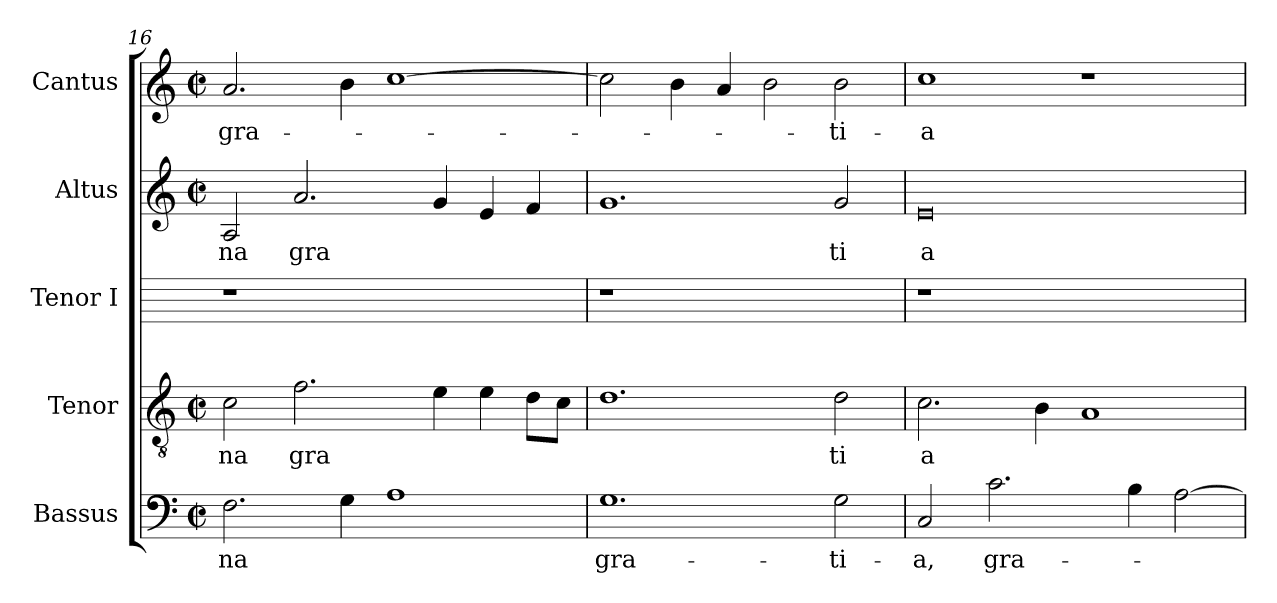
**kern	**text	**kern	**text	**kern	**kern	**text	**kern	**text
*part5	*part5	*part4	*part4	*part3	*part2	*part2	*part1	*part1
*staff5	*staff5	*staff4	*staff4	*staff3	*staff2	*staff2	*staff1	*staff1
*I"Bassus	*	*I"Tenor	*	*I"Tenor I	*I"Altus	*	*I"Cantus	*
*I'Bassus	*	*I'Tenor	*	*I'Tenor I	*I'Altus	*	*I'Cantus	*
*clefF4	*	*clefGv2	*	*	*clefG2	*	*clefG2	*
*M2/2	*	*M2/2	*	*	*M2/2	*	*M2/2	*
*met(c|)	*	*met(c|)	*	*	*met(c|)	*	*met(c|)	*
=16	=16	=16	=16	=16	=16	=16	=16	=16
!	!LO:LY:b:cj	!	!LO:LY:b:cj	!	!	!LO:LY:b:cj	!	!LO:LY:b
2.F\	-na	2c\	na	1r	2A/	na	2.a/	gra-
!	!	!	!LO:LY:b	!	!	!LO:LY:b	!	!
.	.	2.f\	gra	.	2.a/	gra	.	.
4G\	.	.	.	.	.	.	4b\	.
1A	.	.	.	1ryy	.	.	[>1cc	.
.	.	4e\	.	.	4g/	.	.	.
.	.	4e\	.	.	4e/	.	.	.
.	.	8d\L	.	.	4f/	.	.	.
.	.	8c\J	.	.	.	.	.	.
=17	=17	=17	=17	=17	=17	=17	=17	=17
!	!LO:LY:b:cj	!	!	!	!	!	!	!
1.G	gra-	1.d	.	1r	1.g	.	2cc\]	.
.	.	.	.	.	.	.	4b\	.
.	.	.	.	.	.	.	4a/	.
.	.	.	.	1ryy	.	.	2b\	.
!	!LO:LY:b:cj	!	!LO:LY:b:cj	!	!	!LO:LY:b:cj	!	!LO:LY:b:cj
2G\	-ti-	2d\	ti	.	2g/	ti	2b\	-ti-
=18	=18	=18	=18	=18	=18	=18	=18	=18
!	!LO:LY:b:cj	!	!LO:LY:b:cj	!	!	!LO:LY:b:cj	!	!LO:LY:b:cj
2C/	-a,	2.c\	a	1r	0e	a	1cc	-a
!	!LO:LY:b	!	!	!	!	!	!	!
2.c\	gra-	.	.	.	.	.	.	.
.	.	4B\	.	.	.	.	.	.
.	.	1A	.	1ryy	.	.	1r	.
4B\	.	.	.	.	.	.	.	.
[>2A\	.	.	.	.	.	.	.	.
=	=	=	=	=	=	=	=	=
*-	*-	*-	*-	*-	*-	*-	*-	*-
